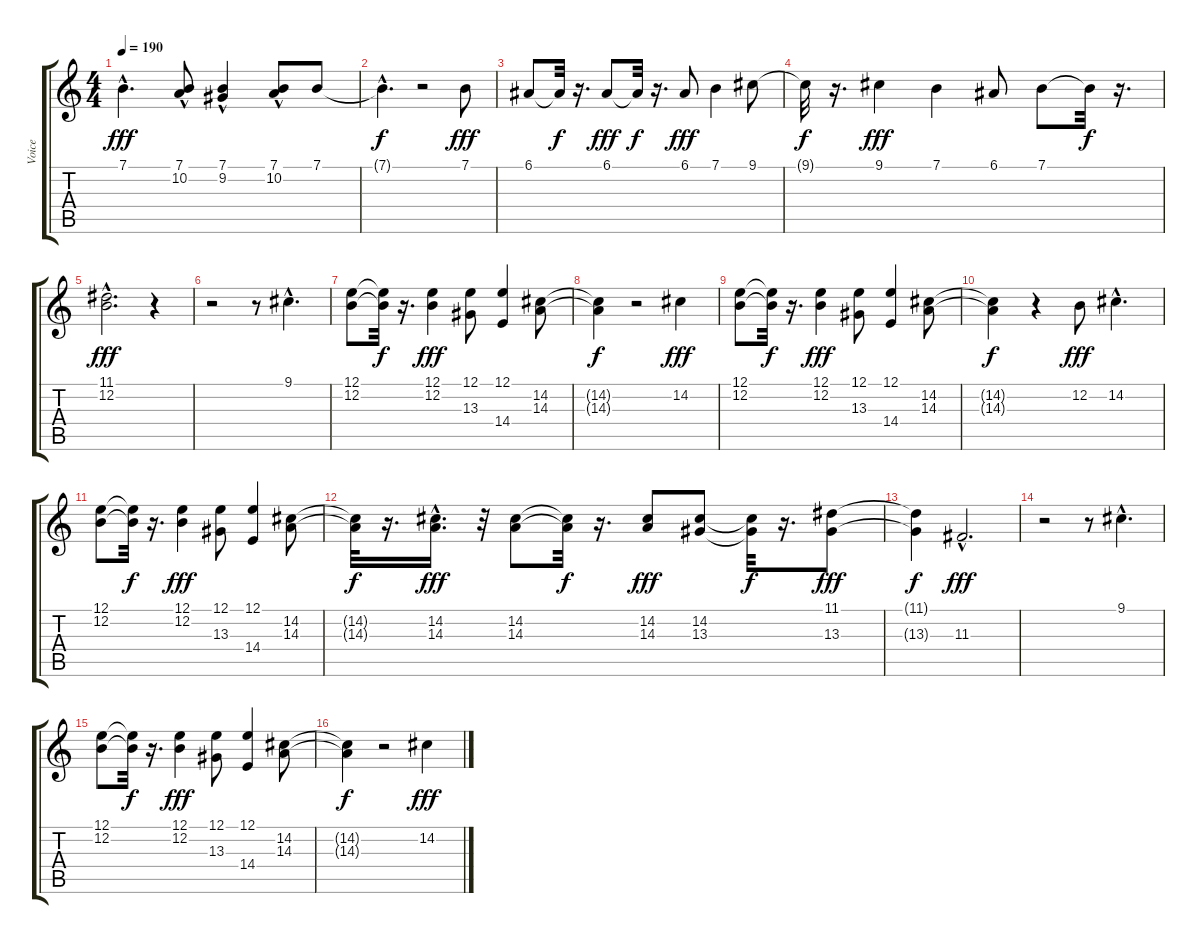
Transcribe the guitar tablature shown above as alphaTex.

\track ("Voice" "Voice") {instrument englishhorn}
\staff {score tabs}
\tuning (E4 B3 G3 D3 A2 E2) {hide}
\ts (4 4)
\tempo 190
\clef g2
\ks c
7.1{hac}.4{d dy fff} (7.1{hac} 10.2).8 (7.1{hac} 9.2).4 (7.1{hac} 10.2).8 7.1.8 |
7.1{hac t}.4{d dy f} r.2 7.1.8{dy fff} |
6.1.8 6.1{t}.32{dy f} r.16{d} 6.1.8{dy fff} 6.1{t}.32{dy f} r.16{d} 6.1.8{dy fff} 7.1.4 9.1.8 |
9.1{t}.32{dy f} r.16{d} 9.1.4{dy fff} 7.1.4 6.1.8 7.1.8 7.1{t}.32{dy f} r.16{d} |
(11.1{hac} 12.2{hac}).2{d dy fff} r.4 |
r.2 r.8 9.1{hac}.4{d} |
(12.1 12.2).8 (12.1{t} 12.2{t}).32{dy f} r.16{d} (12.1 12.2).4{dy fff} (12.1 13.3).8 (12.1 14.4).4 (14.2 14.3).8 |
(14.2{t} 14.3{t}).4{dy f} r.2 14.2.4{dy fff} |
(12.1 12.2).8 (12.1{t} 12.2{t}).32{dy f} r.16{d} (12.1 12.2).4{dy fff} (12.1 13.3).8 (12.1 14.4).4 (14.2 14.3).8 |
(14.2{t} 14.3{t}).4{dy f} r.4 12.2.8{dy fff} 14.2{hac}.4{d} |
(12.1 12.2).8 (12.1{t} 12.2{t}).32{dy f} r.16{d} (12.1 12.2).4{dy fff} (12.1 13.3).8 (12.1 14.4).4 (14.2 14.3).8 |
(14.2{t} 14.3{t}).32{dy f} r.16{d} (14.2{hac} 14.3{hac}).16{d dy fff} r.32 (14.2 14.3).8 (14.2{t} 14.3{t}).32{dy f} r.16{d} (14.2 14.3).8{dy fff} (14.2 13.3).8 (14.2{t} 13.3{t}).32{dy f} r.16{d} (11.1 13.3).8{dy fff} |
(11.1{t} 13.3{t}).4{dy f} 11.3{hac}.2{d dy fff} |
r.2 r.8 9.1{hac}.4{d} |
(12.1 12.2).8 (12.1{t} 12.2{t}).32{dy f} r.16{d} (12.1 12.2).4{dy fff} (12.1 13.3).8 (12.1 14.4).4 (14.2 14.3).8 |
(14.2{t} 14.3{t}).4{dy f} r.2 14.2.4{dy fff}
